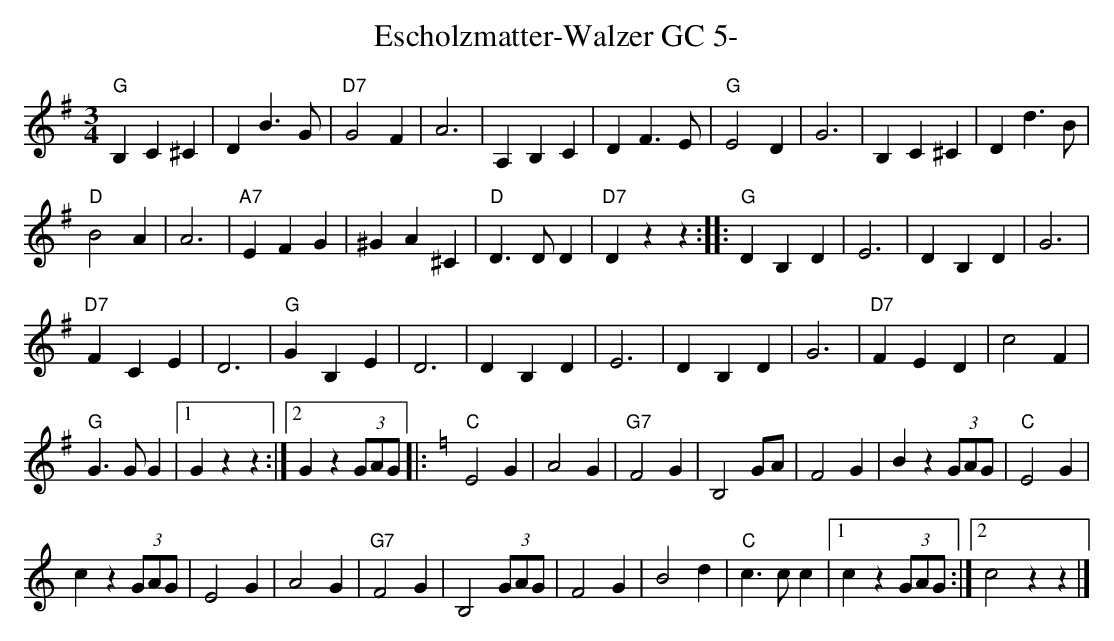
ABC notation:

X:1
T:Escholzmatter-Walzer GC 5-
M:3/4
L:1/4
K:Gmaj
"G"B,C^C | DB>G | "D7"G2F | A3 | A,B,C | DF>E | "G"E2D | G3 | B,C^C | Dd>B |
"D"B2A | A3 | "A7"EFG | ^GA^C | "D"D>DD | "D7"Dzz :: "G"DB,D | E3 | DB,D | G3 |
"D7"FCE | D3 | "G"GB,E | D3 | DB,D | E3 | DB,D | G3 | "D7"FED | c2F |
"G"G>GG |1 Gzz :|2 Gz (3G/2A/2G/2 |: [K:Cmaj] "C"E2G | A2G | "G7"F2G | B,2 G/2A/2 | F2G | Bz (3G/2A/2G/2 | "C"E2G |
cz (3G/2A/2G/2 | E2G | A2G | "G7"F2G | B,2 (3G/2A/2G/2 | F2G | B2d | "C"c>cc |1 cz (3G/2A/2G/2 :|2 c2zz |]
